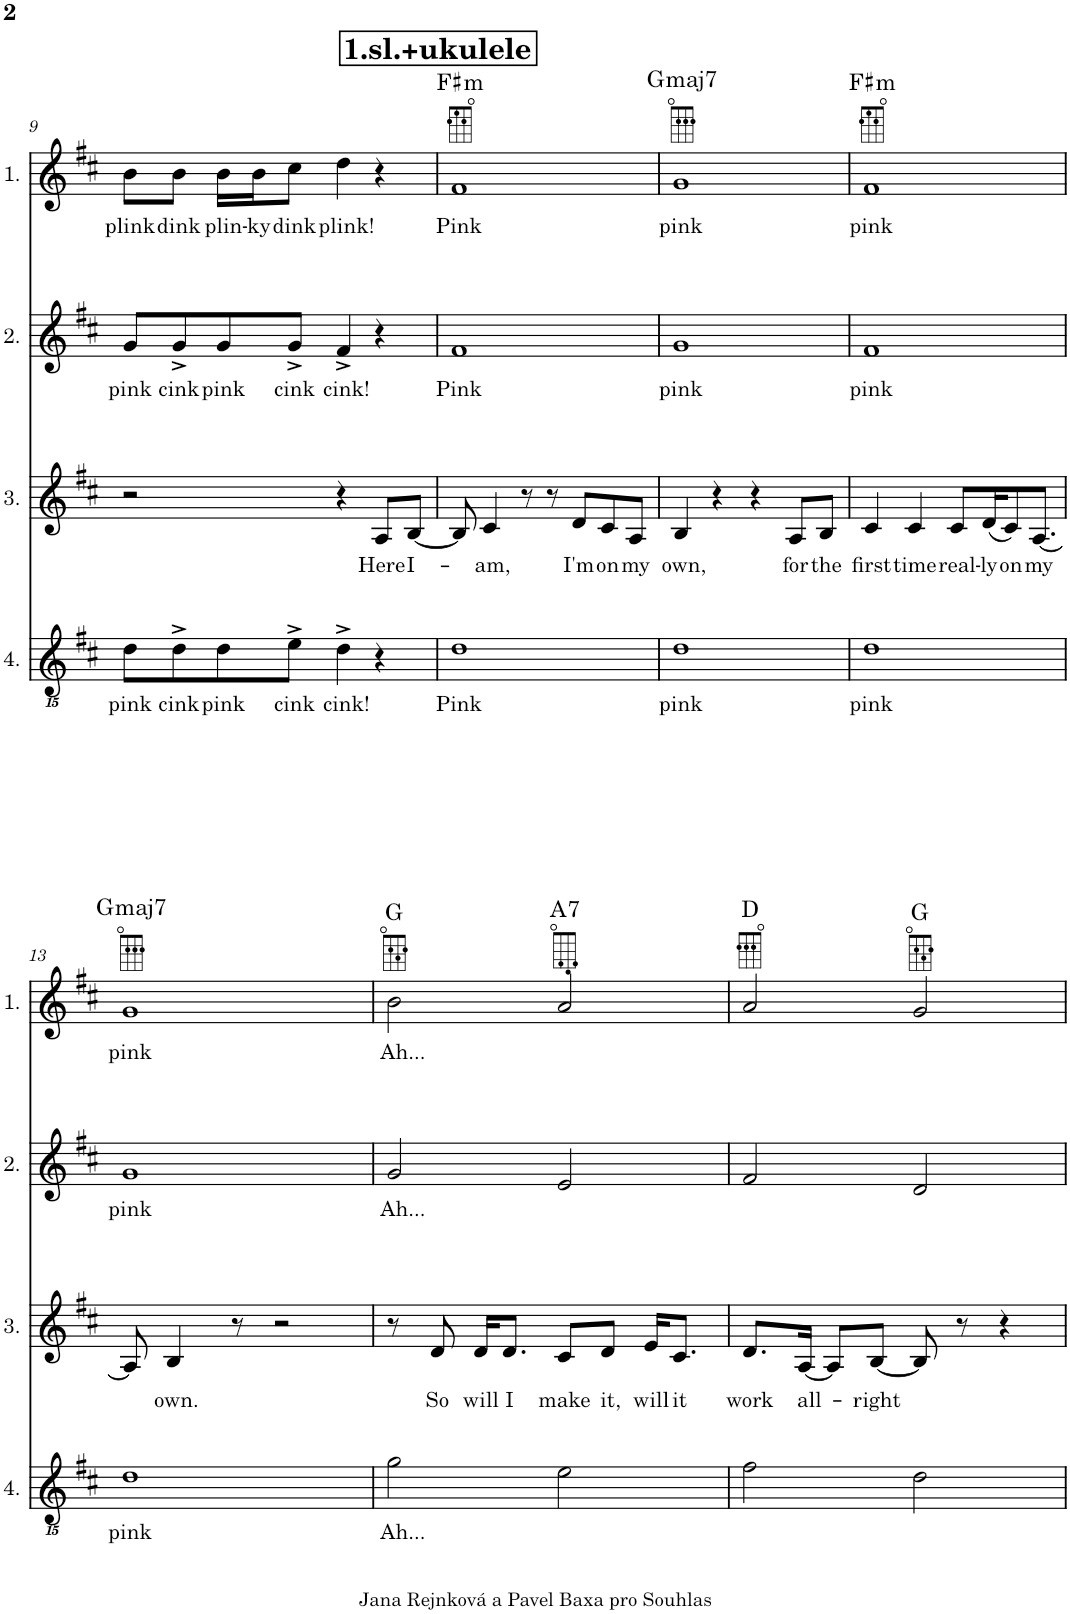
**kern	**text	**kern	**text	**kern	**text	**kern	**text	**harte
*part4	*part4	*part3	*part3	*part2	*part2	*part1	*part1	*part1
*staff4	*staff4	*staff3	*staff3	*staff2	*staff2	*staff1	*staff1	*
*I"4.	*	*I"3.	*	*I"2.	*	*I"1.	*	*
!!LO:PB:g=z
*clefGvv2	*	*clefG2	*	*clefG2	*	*clefG2	*	*
*k[f#c#]	*	*k[f#c#]	*	*k[f#c#]	*	*k[f#c#]	*	*
*M4/4	*	*M4/4	*	*M4/4	*	*M4/4	*	*
=9	=9	=9	=9	=9	=9	=9	=9	=9
!	!LO:LY:b	!	!	!	!LO:LY:b	!	!LO:LY:b	!
8D\L	pink	2r	.	8g/L	pink	8b\L	plink	.
!	!LO:LY:b	!	!	!	!LO:LY:b	!	!LO:LY:b	!
8D^\	cink	.	.	8g^/	cink	8b\J	dink	.
!	!LO:LY:b	!	!	!	!LO:LY:b	!	!LO:LY:b	!
8D\	pink	.	.	8g/	pink	16b\LL	plin-	.
!	!	!	!	!	!	!	!LO:LY:b	!
.	.	.	.	.	.	16b\J	-ky	.
!	!LO:LY:b	!	!	!	!LO:LY:b	!	!LO:LY:b	!
8E^\J	cink	.	.	8g^/J	cink	8cc#\J	dink	.
!	!LO:LY:b	!	!	!	!LO:LY:b	!	!LO:LY:b	!
4D^\	cink!	4r	.	4f#^/	cink!	4dd\	plink!	.
!	!	!	!LO:LY:b	!	!	!	!	!
4r	.	8A/L	Here	4r	.	4r	.	.
!	!	!	!LO:LY:b	!	!	!	!	!
.	.	[8B/J	I-	.	.	.	.	.
!!LO:REH:place=s1:a:B:cj:fs=14:t=1.sl.+ukulele
=10	=10	=10	=10	=10	=10	=10	=10	=10
!	!LO:LY:b	!	!	!	!LO:LY:b	!	!LO:LY:b	!LO:H:kt=m
1D	Pink	8B/]	.	1f#	Pink	1f#	Pink	F#:min
!	!	!	!LO:LY:b	!	!	!	!	!
.	.	4c#/	-am,	.	.	.	.	.
.	.	8r	.	.	.	.	.	.
.	.	8r	.	.	.	.	.	.
!	!	!	!LO:LY:b	!	!	!	!	!
.	.	8d/L	I'm	.	.	.	.	.
!	!	!	!LO:LY:b	!	!	!	!	!
.	.	8c#/	on	.	.	.	.	.
!	!	!	!LO:LY:b	!	!	!	!	!
.	.	8A/J	my	.	.	.	.	.
=11	=11	=11	=11	=11	=11	=11	=11	=11
!	!LO:LY:b	!	!LO:LY:b	!	!LO:LY:b	!	!LO:LY:b	!LO:H:kt=maj7
1D	pink	4B/	own,	1g	pink	1g	pink	G:maj7
.	.	4r	.	.	.	.	.	.
.	.	4r	.	.	.	.	.	.
!	!	!	!LO:LY:b	!	!	!	!	!
.	.	8A/L	for	.	.	.	.	.
!	!	!	!LO:LY:b	!	!	!	!	!
.	.	8B/J	the	.	.	.	.	.
=12	=12	=12	=12	=12	=12	=12	=12	=12
!	!LO:LY:b	!	!LO:LY:b	!	!LO:LY:b	!	!LO:LY:b	!LO:H:kt=m
1D	pink	4c#/	first	1f#	pink	1f#	pink	F#:min
!	!	!	!LO:LY:b	!	!	!	!	!
.	.	4c#/	time	.	.	.	.	.
!	!	!	!LO:LY:b	!	!	!	!	!
.	.	8c#/L	real-	.	.	.	.	.
!	!	!	!LO:LY:b	!	!	!	!	!
.	.	(16d/K	-ly	.	.	.	.	.
!	!	!	!LO:LY:b	!	!	!	!	!
.	.	8c#/)	on	.	.	.	.	.
!	!	!	!LO:LY:b	!	!	!	!	!
.	.	[8.A/J	my	.	.	.	.	.
!!LO:LB:g=z
=13	=13	=13	=13	=13	=13	=13	=13	=13
!	!LO:LY:b	!	!	!	!LO:LY:b	!	!LO:LY:b	!LO:H:kt=maj7
1D	pink	8A/]	.	1g	pink	1g	pink	G:maj7
!	!	!	!LO:LY:b	!	!	!	!	!
.	.	4B/	own.	.	.	.	.	.
.	.	8r	.	.	.	.	.	.
.	.	2r	.	.	.	.	.	.
=14	=14	=14	=14	=14	=14	=14	=14	=14
!	!LO:LY:b	!	!	!	!LO:LY:b	!	!LO:LY:b	!
2G\	Ah...	8r	.	2g/	Ah...	2b\	Ah...	G:maj
!	!	!	!LO:LY:b	!	!	!	!	!
.	.	8d/	So	.	.	.	.	.
!	!	!	!LO:LY:b	!	!	!	!	!
.	.	16d/KL	will	.	.	.	.	.
!	!	!	!LO:LY:b	!	!	!	!	!
.	.	8.d/J	I	.	.	.	.	.
!	!	!	!LO:LY:b	!	!	!	!	!LO:H:kt=7
2E\	.	8c#/L	make	2e/	.	2a/	.	A:7
!	!	!	!LO:LY:b	!	!	!	!	!
.	.	8d/J	it,	.	.	.	.	.
!	!	!	!LO:LY:b	!	!	!	!	!
.	.	16e/KL	will	.	.	.	.	.
!	!	!	!LO:LY:b	!	!	!	!	!
.	.	8.c#/J	it	.	.	.	.	.
=15	=15	=15	=15	=15	=15	=15	=15	=15
!	!	!	!LO:LY:b	!	!	!	!	!
2F#\	.	8.d/L	work	2f#/	.	2a/	.	D:maj
!	!	!	!LO:LY:b	!	!	!	!	!
.	.	[16A/Jk	all-	.	.	.	.	.
.	.	8A/L]	.	.	.	.	.	.
!	!	!	!LO:LY:b	!	!	!	!	!
.	.	[8B/J	-right	.	.	.	.	.
2D\	.	8B/]	.	2d/	.	2g/	.	G:maj
.	.	8r	.	.	.	.	.	.
.	.	4r	.	.	.	.	.	.
=	=	=	=	=	=	=	=	=
*-	*-	*-	*-	*-	*-	*-	*-	*-
